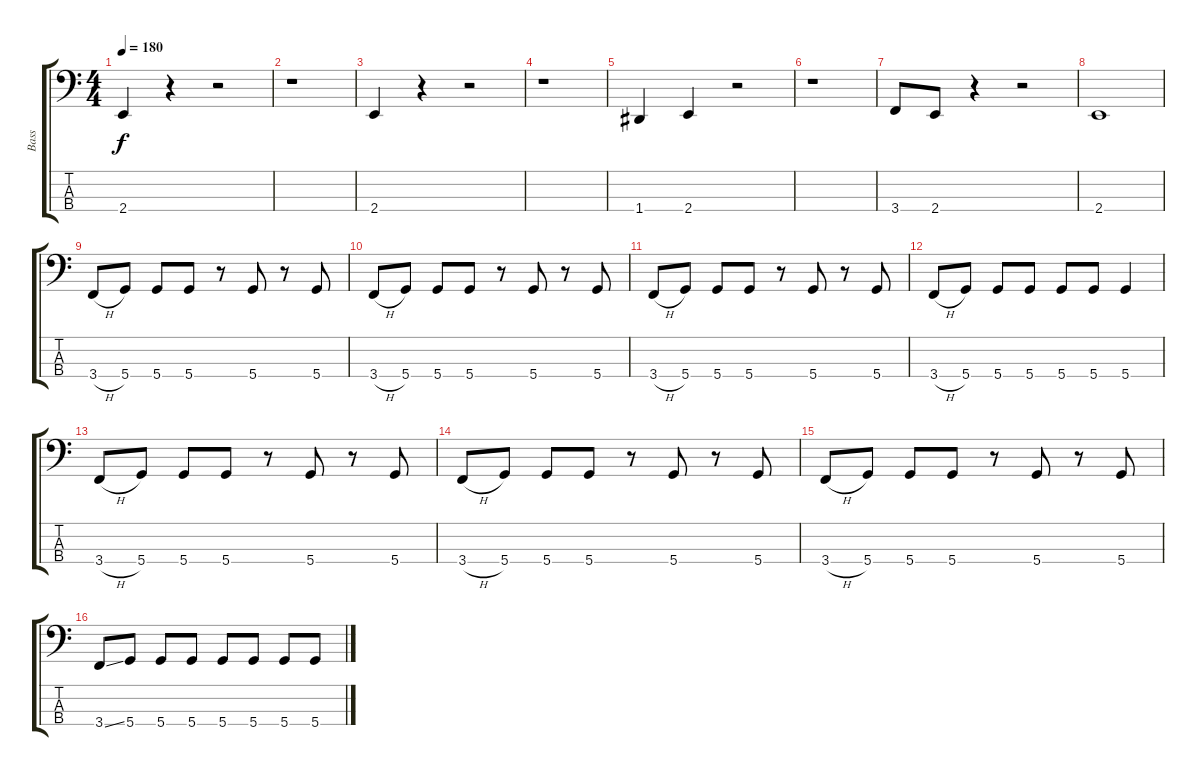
\track ("Bass" "Bass") {instrument acousticbass}
\staff {score tabs}
\tuning (F2 C2 G1 D1) {hide}
\ts (4 4)
\tempo 180
\clef f4
\ks c
2.4.4{dy f} r.4 r.2 |
r.1 |
2.4.4 r.4 r.2 |
r.1 |
1.4.4 2.4.4 r.2 |
r.1 |
3.4.8 2.4.8 r.4 r.2 |
2.4.1 |
3.4{h}.8 5.4.8 5.4.8 5.4.8 r.8 5.4.8 r.8 5.4.8 |
3.4{h}.8 5.4.8 5.4.8 5.4.8 r.8 5.4.8 r.8 5.4.8 |
3.4{h}.8 5.4.8 5.4.8 5.4.8 r.8 5.4.8 r.8 5.4.8 |
3.4{h}.8 5.4.8 5.4.8 5.4.8 5.4.8 5.4.8 5.4.4 |
3.4{h}.8 5.4.8 5.4.8 5.4.8 r.8 5.4.8 r.8 5.4.8 |
3.4{h}.8 5.4.8 5.4.8 5.4.8 r.8 5.4.8 r.8 5.4.8 |
3.4{h}.8 5.4.8 5.4.8 5.4.8 r.8 5.4.8 r.8 5.4.8 |
3.4{ss}.8 5.4.8 5.4.8 5.4.8 5.4.8 5.4.8 5.4.8 5.4.8
